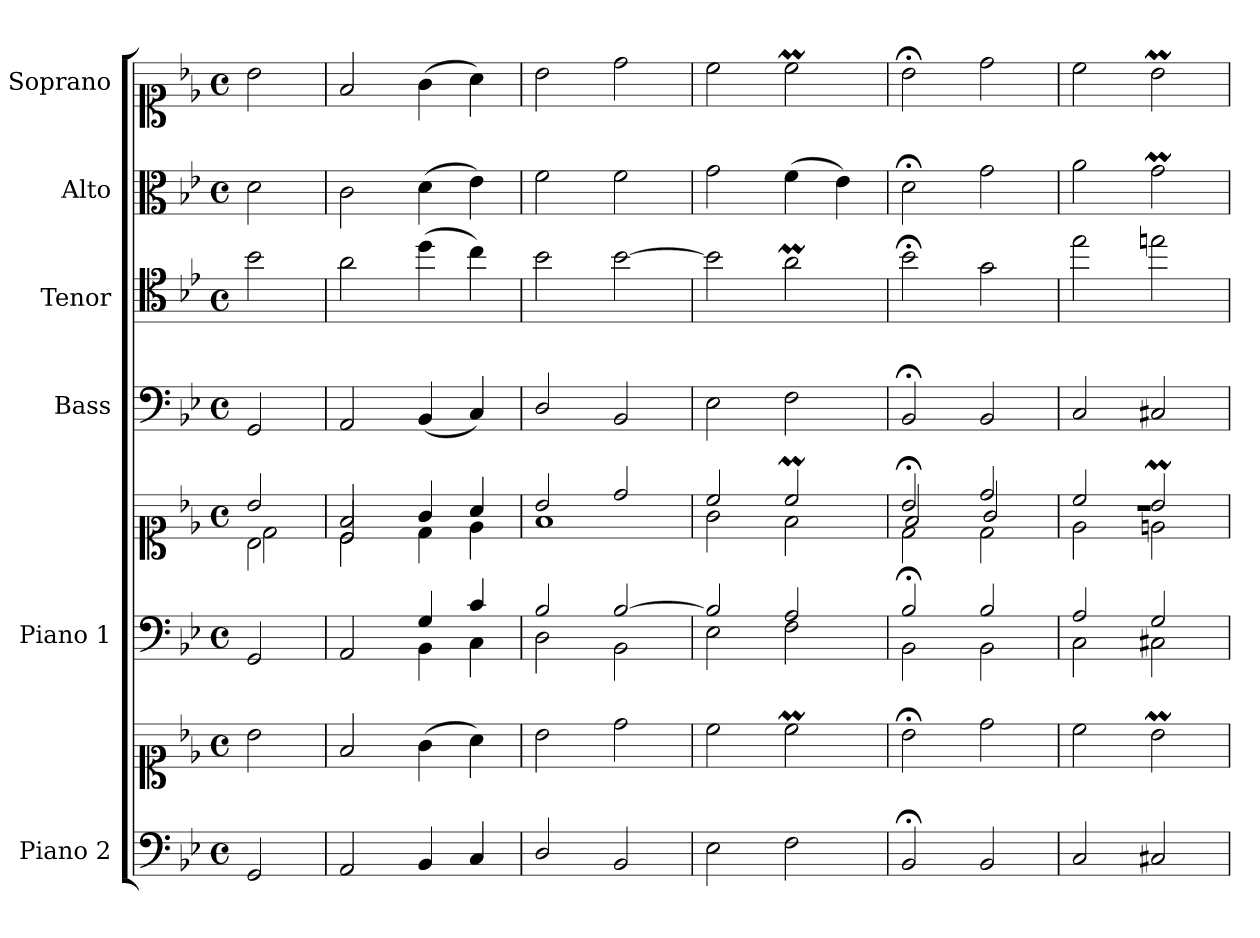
**kern	**kern	**kern	**kern	**kern	**kern	**kern	**kern
*part6	*part6	*part5	*part5	*part4	*part3	*part2	*part1
*staff8	*staff7	*staff6	*staff5	*staff4	*staff3	*staff2	*staff1
*I"Piano 2	*	*I"Piano 1	*	*I"Bass	*I"Tenor	*I"Alto	*I"Soprano
*I'Pno 2	*	*I'Pno 1	*	*I'B.	*I'T.	*I'A.	*I'S.
*clefF4	*clefC1	*clefF4	*clefC1	*clefF4	*clefC4	*clefC3	*clefC1
*	*	*	*	*	*ITrd7c12	*	*
*k[b-e-]	*k[b-e-]	*k[b-e-]	*k[b-e-]	*k[b-e-]	*k[b-e-]	*k[b-e-]	*k[b-e-]
*B-:	*B-:	*B-:	*B-:	*B-:	*B-:	*B-:	*B-:
*M4/4	*M4/4	*M4/4	*M4/4	*M4/4	*M4/4	*M4/4	*M4/4
*met(c)	*met(c)	*met(c)	*met(c)	*met(c)	*met(c)	*met(c)	*met(c)
=1	=1	=1	=1	=1	=1	=1	=1
*	*	*	*^	*	*	*	*
*	*	*	*	*^	*	*	*	*
2GG/	2b-\	2GG/	2b-/	2B-\	2d\	2GG/	2B-\	2d\	2b-\
=2	=2	=2	=2	=2	=2	=2	=2	=2	=2
*	*	*^	*	*	*	*	*	*	*
2AA/	2f/	2ryy	2AA/	2f/	2c\	2c/	2AA/	2A\	2c\	2f/
4BB-/	(4g\	4G/	4BB-\	4g/	2ryy	4d\	(4BB-/	(4d\	(4d\	(4g\
4C/	4a\)	4c/	4C\	4a/	.	4e-\	4C/)	4c\)	4e-\)	4a\)
*	*	*	*	*	*v	*v	*	*	*	*
=3	=3	=3	=3	=3	=3	=3	=3	=3	=3
2D/	2b-\	2B-/	2D\	2b-/	1f\	2D/	2B-\	2f\	2b-\
2BB-/	2dd\	[>2B-/	2BB-\	2dd/	.	2BB-/	[>2B-\	2f\	2dd\
=4	=4	=4	=4	=4	=4	=4	=4	=4	=4
2E-\	2cc\	2B-/]	2E-\	2cc/	2g\	2E-\	2B-\]	2g\	2cc\
2F\	2ccM\	2A/	2F\	2ccM/	2f\	2F\	2Am\	(4f\	2ccM\
.	.	.	.	.	.	.	.	4e-\)	.
=5	=5	=5	=5	=5	=5	=5	=5	=5	=5
*	*	*	*	*	*^	*	*	*	*
2BB-;/	2b-;<\	2B-;/	2BB-\	2b-;</	2d\	2f/	2BB-;</	2B-;<\	2d;<\	2b-;<\
2BB-/	2dd\	2B-/	2BB-\	2dd/	2d\	2g/	2BB-/	2G\	2g\	2dd\
=6	=6	=6	=6	=6	=6	=6	=6	=6	=6	=6
2C/	2cc\	2A/	2C\	2cc/	2e-\	1r	2C/	2e-\	2a\	2cc\
2C#X/	2b-M\	2G/	2C#X\	2b-M/	2en\	.	2C#X/	2en\	2gM\	2b-M\
*	*	*v	*v	*	*	*	*	*	*	*
*	*	*	*v	*v	*v	*	*	*	*
=	=	=	=	=	=	=	=
*-	*-	*-	*-	*-	*-	*-	*-
